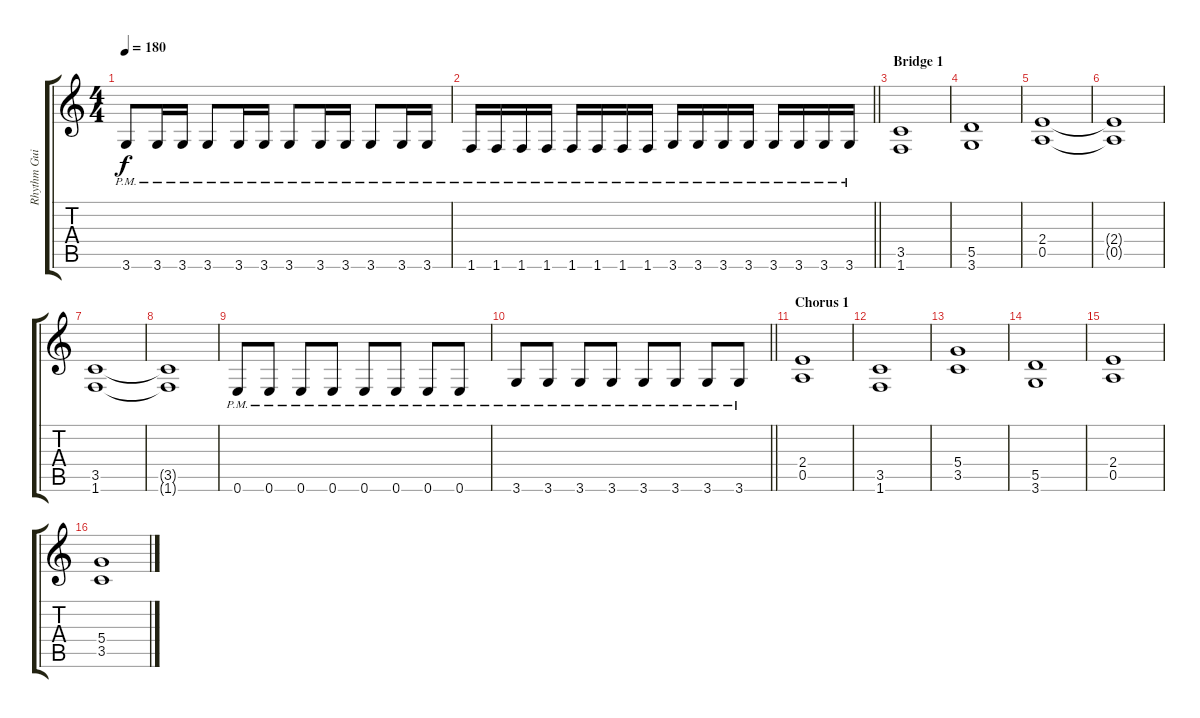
\track ("Rhythm Guitar 2: Tapani Kangas" "Rhythm Gui") {instrument distortionguitar}
\staff {score tabs}
\tuning (E4 B3 G3 D3 A2 E2) {hide}
\ts (4 4)
\tempo 180
\clef g2
\ks aminor
3.6{pm}.8{dy f} 3.6{pm}.16 3.6{pm}.16 3.6{pm}.8 3.6{pm}.16 3.6{pm}.16 3.6{pm}.8 3.6{pm}.16 3.6{pm}.16 3.6{pm}.8 3.6{pm}.16 3.6{pm}.16 |
\barLineRight lightlight
1.6{pm}.16 1.6{pm}.16 1.6{pm}.16 1.6{pm}.16 1.6{pm}.16 1.6{pm}.16 1.6{pm}.16 1.6{pm}.16 3.6{pm}.16 3.6{pm}.16 3.6{pm}.16 3.6{pm}.16 3.6{pm}.16 3.6{pm}.16 3.6{pm}.16 3.6{pm}.16 |
\section ("" "Bridge 1")
(3.5 1.6).1 |
(5.5 3.6).1 |
(2.4 0.5).1 |
(2.4{t} 0.5{t}).1 |
(3.5 1.6).1 |
(3.5{t} 1.6{t}).1 |
0.6{pm}.8 0.6{pm}.8 0.6{pm}.8 0.6{pm}.8 0.6{pm}.8 0.6{pm}.8 0.6{pm}.8 0.6{pm}.8 |
\barLineRight lightlight
3.6{pm}.8 3.6{pm}.8 3.6{pm}.8 3.6{pm}.8 3.6{pm}.8 3.6{pm}.8 3.6{pm}.8 3.6{pm}.8 |
\section ("" "Chorus 1")
(2.4 0.5).1 |
(3.5 1.6).1 |
(5.4 3.5).1 |
(5.5 3.6).1 |
(2.4 0.5).1 |
(5.4 3.5).1
